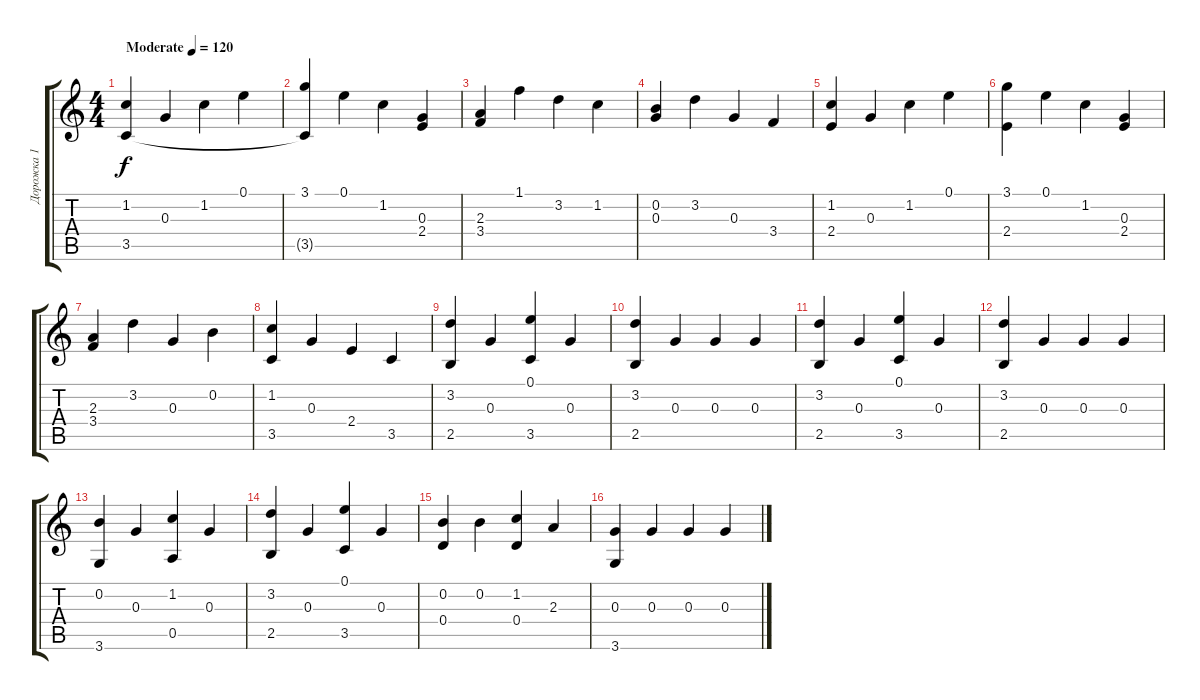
\track ("Дорожка 1" "Дорожка 1") {instrument acousticguitarsteel}
\staff {score tabs}
\tuning (E4 B3 G3 D3 A2 E2) {hide}
\ts (4 4)
\tempo (120 "Moderate")
\clef g2
\ks c
(1.2 3.5).4{dy f instrument acousticguitarsteel} 0.3.4 1.2.4 0.1.4 |
(3.1 3.5{t}).4 0.1.4 1.2.4 (0.3 2.4).4 |
(2.3 3.4).4 1.1.4 3.2.4 1.2.4 |
(0.2 0.3).4 3.2.4 0.3.4 3.4.4 |
(1.2 2.4).4 0.3.4 1.2.4 0.1.4 |
(3.1 2.4).4 0.1.4 1.2.4 (0.3 2.4).4 |
(2.3 3.4).4 3.2.4 0.3.4 0.2.4 |
(1.2 3.5).4 0.3.4 2.4.4 3.5.4 |
(3.2 2.5).4 0.3.4 (0.1 3.5).4 0.3.4 |
(3.2 2.5).4 0.3.4 0.3.4 0.3.4 |
(3.2 2.5).4 0.3.4 (0.1 3.5).4 0.3.4 |
(3.2 2.5).4 0.3.4 0.3.4 0.3.4 |
(0.2 3.6).4 0.3.4 (1.2 0.5).4 0.3.4 |
(3.2 2.5).4 0.3.4 (0.1 3.5).4 0.3.4 |
(0.2 0.4).4 0.2.4 (1.2 0.4).4 2.3.4 |
(0.3 3.6).4 0.3.4 0.3.4 0.3.4
